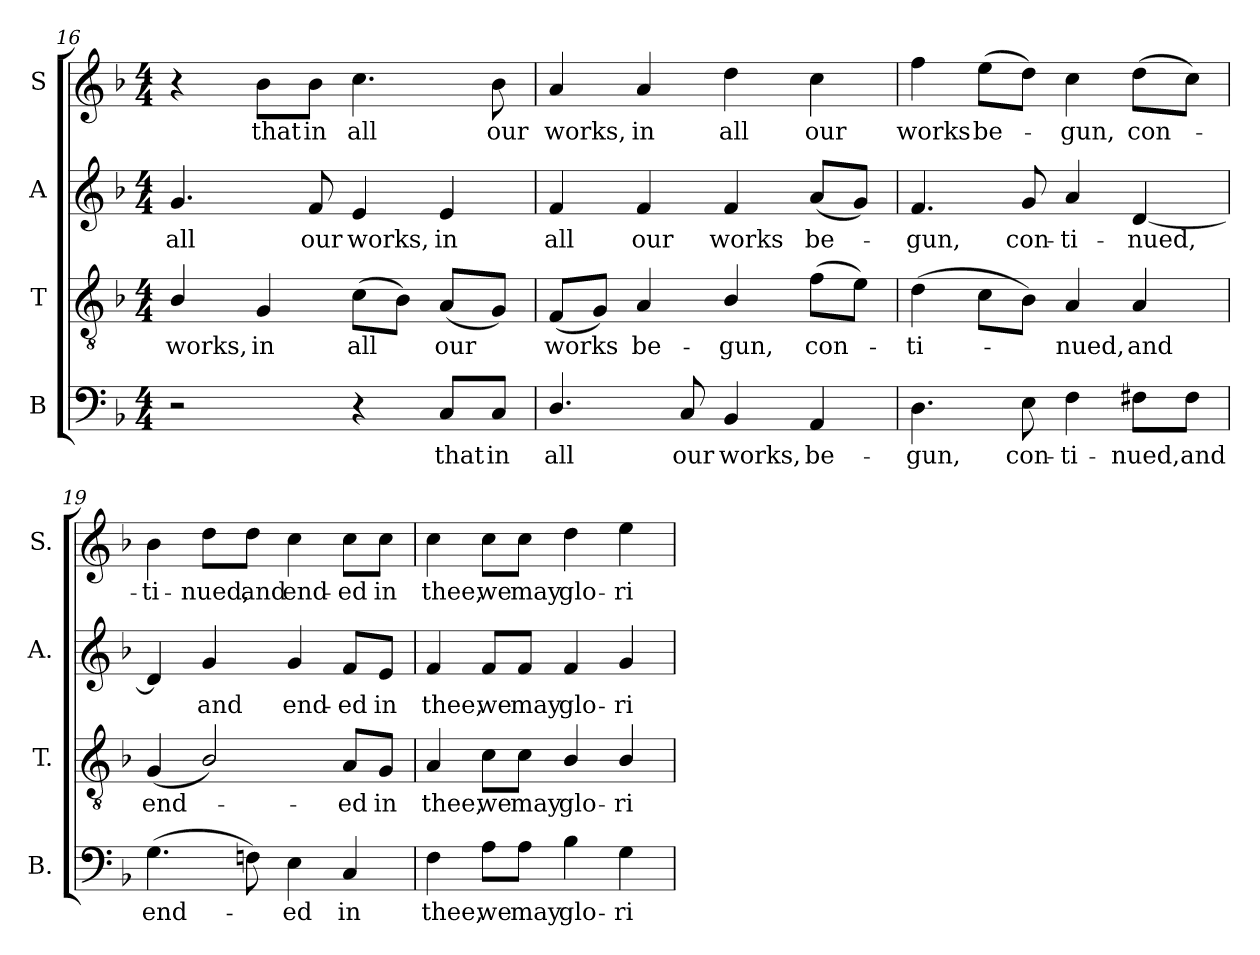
**kern	**text	**kern	**text	**kern	**text	**kern	**text
*part4	*part4	*part3	*part3	*part2	*part2	*part1	*part1
*staff4	*staff4	*staff3	*staff3	*staff2	*staff2	*staff1	*staff1
*I"B	*	*I"T	*	*I"A	*	*I"S	*
*I'B.	*	*I'T.	*	*I'A.	*	*I'S.	*
!!LO:LB:g=z
*clefF4	*	*clefGv2	*	*clefG2	*	*clefG2	*
*	*	*ITrd7c12	*	*	*	*	*
*k[b-]	*	*k[b-]	*	*k[b-]	*	*k[b-]	*
*F:	*	*F:	*	*F:	*	*F:	*
*M4/4	*	*M4/4	*	*M4/4	*	*M4/4	*
=16	=16	=16	=16	=16	=16	=16	=16
!	!	!	!LO:LY:b:color=#000000	!	!	!	!
!	!	!	!	!	!LO:LY:b:color=#000000	!	!
2r	.	4BB-i/	works,	4.gi/	all	4r	.
!	!	!	!LO:LY:b:color=#000000	!	!	!	!
!	!	!	!	!	!	!	!LO:LY:b:color=#000000
.	.	4GGi/	in	.	.	8b-i\L	that
!	!	!	!	!	!LO:LY:b:color=#000000	!	!
!	!	!	!	!	!	!	!LO:LY:b:color=#000000
.	.	.	.	8fi/	our	8b-i\J	in
!	!	!	!LO:LY:b:color=#000000	!	!	!	!
!	!	!	!	!	!LO:LY:b:color=#000000	!	!
!	!	!	!	!	!	!	!LO:LY:b:color=#000000
4r	.	(8Ci\L	all	4ei/	works,	4.cci\	all
.	.	8BB-i\J)	.	.	.	.	.
!	!LO:LY:b:color=#000000	!	!	!	!	!	!
!	!	!	!LO:LY:b:color=#000000	!	!	!	!
!	!	!	!	!	!LO:LY:b:color=#000000	!	!
8Ci/L	that	(8AAi/L	our	4ei/	in	.	.
!	!LO:LY:b:color=#000000	!	!	!	!	!	!
!	!	!	!	!	!	!	!LO:LY:b:color=#000000
8Ci/J	in	8GGi/J)	.	.	.	8b-i\	our
=17	=17	=17	=17	=17	=17	=17	=17
!	!LO:LY:b:color=#000000	!	!	!	!	!	!
!	!	!	!LO:LY:b:color=#000000	!	!	!	!
!	!	!	!	!	!LO:LY:b:color=#000000	!	!
!	!	!	!	!	!	!	!LO:LY:b:color=#000000
4.Di/	all	(8FFi/L	works	4fi/	all	4ai/	works,
.	.	8GGi/J)	.	.	.	.	.
!	!	!	!LO:LY:b:color=#000000	!	!	!	!
!	!	!	!	!	!LO:LY:b:color=#000000	!	!
!	!	!	!	!	!	!	!LO:LY:b:color=#000000
.	.	4AAi/	be-	4fi/	our	4ai/	in
!	!LO:LY:b:color=#000000	!	!	!	!	!	!
8Ci/	our	.	.	.	.	.	.
!	!LO:LY:b:color=#000000	!	!	!	!	!	!
!	!	!	!LO:LY:b:color=#000000	!	!	!	!
!	!	!	!	!	!LO:LY:b:color=#000000	!	!
!	!	!	!	!	!	!	!LO:LY:b:color=#000000
4BB-i/	works,	4BB-i/	-gun,	4fi/	works	4ddi\	all
!	!LO:LY:b:color=#000000	!	!	!	!	!	!
!	!	!	!LO:LY:b:color=#000000	!	!	!	!
!	!	!	!	!	!LO:LY:b:color=#000000	!	!
!	!	!	!	!	!	!	!LO:LY:b:color=#000000
4AAi/	be-	(8Fi\L	con-	(8ai/L	be-	4cci\	our
.	.	8Ei\J)	.	8gi/J)	.	.	.
=18	=18	=18	=18	=18	=18	=18	=18
!	!LO:LY:b:color=#000000	!	!	!	!	!	!
!	!	!	!LO:LY:b:color=#000000	!	!	!	!
!	!	!	!	!	!LO:LY:b:color=#000000	!	!
!	!	!	!	!	!	!	!LO:LY:b:color=#000000
4.Di\	-gun,	(4Di\	-ti-	4.fi/	-gun,	4ffi\	works
!	!	!	!	!	!	!	!LO:LY:b:color=#000000
.	.	8Ci\L	.	.	.	(8eei\L	be-
!	!LO:LY:b:color=#000000	!	!	!	!	!	!
!	!	!	!	!	!LO:LY:b:color=#000000	!	!
8Ei\	con-	8BB-i\J)	.	8gi/	con-	8ddi\J)	.
!	!LO:LY:b:color=#000000	!	!	!	!	!	!
!	!	!	!LO:LY:b:color=#000000	!	!	!	!
!	!	!	!	!	!LO:LY:b:color=#000000	!	!
!	!	!	!	!	!	!	!LO:LY:b:color=#000000
4Fi\	-ti-	4AAi/	-nued,	4ai/	-ti-	4cci\	-gun,
!	!LO:LY:b:color=#000000	!	!	!	!	!	!
!	!	!	!LO:LY:b:color=#000000	!	!	!	!
!	!	!	!	!	!LO:LY:b:color=#000000	!	!
!	!	!	!	!	!	!	!LO:LY:b:color=#000000
8F#Xi\L	-nued,	4AAi/	and	[4di/	-nued,	(8ddi\L	con-
!	!LO:LY:b:color=#000000	!	!	!	!	!	!
8F#i\J	and	.	.	.	.	8cci\J)	.
=19	=19	=19	=19	=19	=19	=19	=19
!	!LO:LY:b:color=#000000	!	!	!	!	!	!
!	!	!	!LO:LY:b:color=#000000	!	!	!	!
!	!	!	!	!	!	!	!LO:LY:b:color=#000000
(4.Gi\	end-	(4GGi/	end-	4di/]	.	4b-i\	-ti-
!	!	!	!	!	!LO:LY:b:color=#000000	!	!
!	!	!	!	!	!	!	!LO:LY:b:color=#000000
.	.	2BB-i/)	.	4gi/	and	8ddi\L	-nued,
!	!	!	!	!	!	!	!LO:LY:b:color=#000000
8Fni\)	.	.	.	.	.	8ddi\J	and
!	!LO:LY:b:color=#000000	!	!	!	!	!	!
!	!	!	!	!	!LO:LY:b:color=#000000	!	!
!	!	!	!	!	!	!	!LO:LY:b:color=#000000
4Ei\	-ed	.	.	4gi/	end-	4cci\	end-
!	!LO:LY:b:color=#000000	!	!	!	!	!	!
!	!	!	!LO:LY:b:color=#000000	!	!	!	!
!	!	!	!	!	!LO:LY:b:color=#000000	!	!
!	!	!	!	!	!	!	!LO:LY:b:color=#000000
4Ci/	in	8AAi/L	-ed	8fi/L	-ed	8cci\L	-ed
!	!	!	!LO:LY:b:color=#000000	!	!	!	!
!	!	!	!	!	!LO:LY:b:color=#000000	!	!
!	!	!	!	!	!	!	!LO:LY:b:color=#000000
.	.	8GGi/J	in	8ei/J	in	8cci\J	in
!!LO:PB:g=z
=20	=20	=20	=20	=20	=20	=20	=20
!	!LO:LY:b:color=#000000	!	!	!	!	!	!
!	!	!	!LO:LY:b:color=#000000	!	!	!	!
!	!	!	!	!	!LO:LY:b:color=#000000	!	!
!	!	!	!	!	!	!	!LO:LY:b:color=#000000
4Fi\	thee,	4AAi/	thee,	4fi/	thee,	4cci\	thee,
!	!LO:LY:b:color=#000000	!	!	!	!	!	!
!	!	!	!LO:LY:b:color=#000000	!	!	!	!
!	!	!	!	!	!LO:LY:b:color=#000000	!	!
!	!	!	!	!	!	!	!LO:LY:b:color=#000000
8Ai\L	we	8Ci\L	we	8fi/L	we	8cci\L	we
!	!LO:LY:b:color=#000000	!	!	!	!	!	!
!	!	!	!LO:LY:b:color=#000000	!	!	!	!
!	!	!	!	!	!LO:LY:b:color=#000000	!	!
!	!	!	!	!	!	!	!LO:LY:b:color=#000000
8Ai\J	may	8Ci\J	may	8fi/J	may	8cci\J	may
!	!LO:LY:b:color=#000000	!	!	!	!	!	!
!	!	!	!LO:LY:b:color=#000000	!	!	!	!
!	!	!	!	!	!LO:LY:b:color=#000000	!	!
!	!	!	!	!	!	!	!LO:LY:b:color=#000000
4B-i\	glo-	4BB-i/	glo-	4fi/	glo-	4ddi\	glo-
!	!LO:LY:b:color=#000000	!	!	!	!	!	!
!	!	!	!LO:LY:b:color=#000000	!	!	!	!
!	!	!	!	!	!LO:LY:b:color=#000000	!	!
!	!	!	!	!	!	!	!LO:LY:b:color=#000000
4Gi\	-ri-	4BB-i/	-ri-	4gi/	-ri-	4eei\	-ri-
=	=	=	=	=	=	=	=
*-	*-	*-	*-	*-	*-	*-	*-
